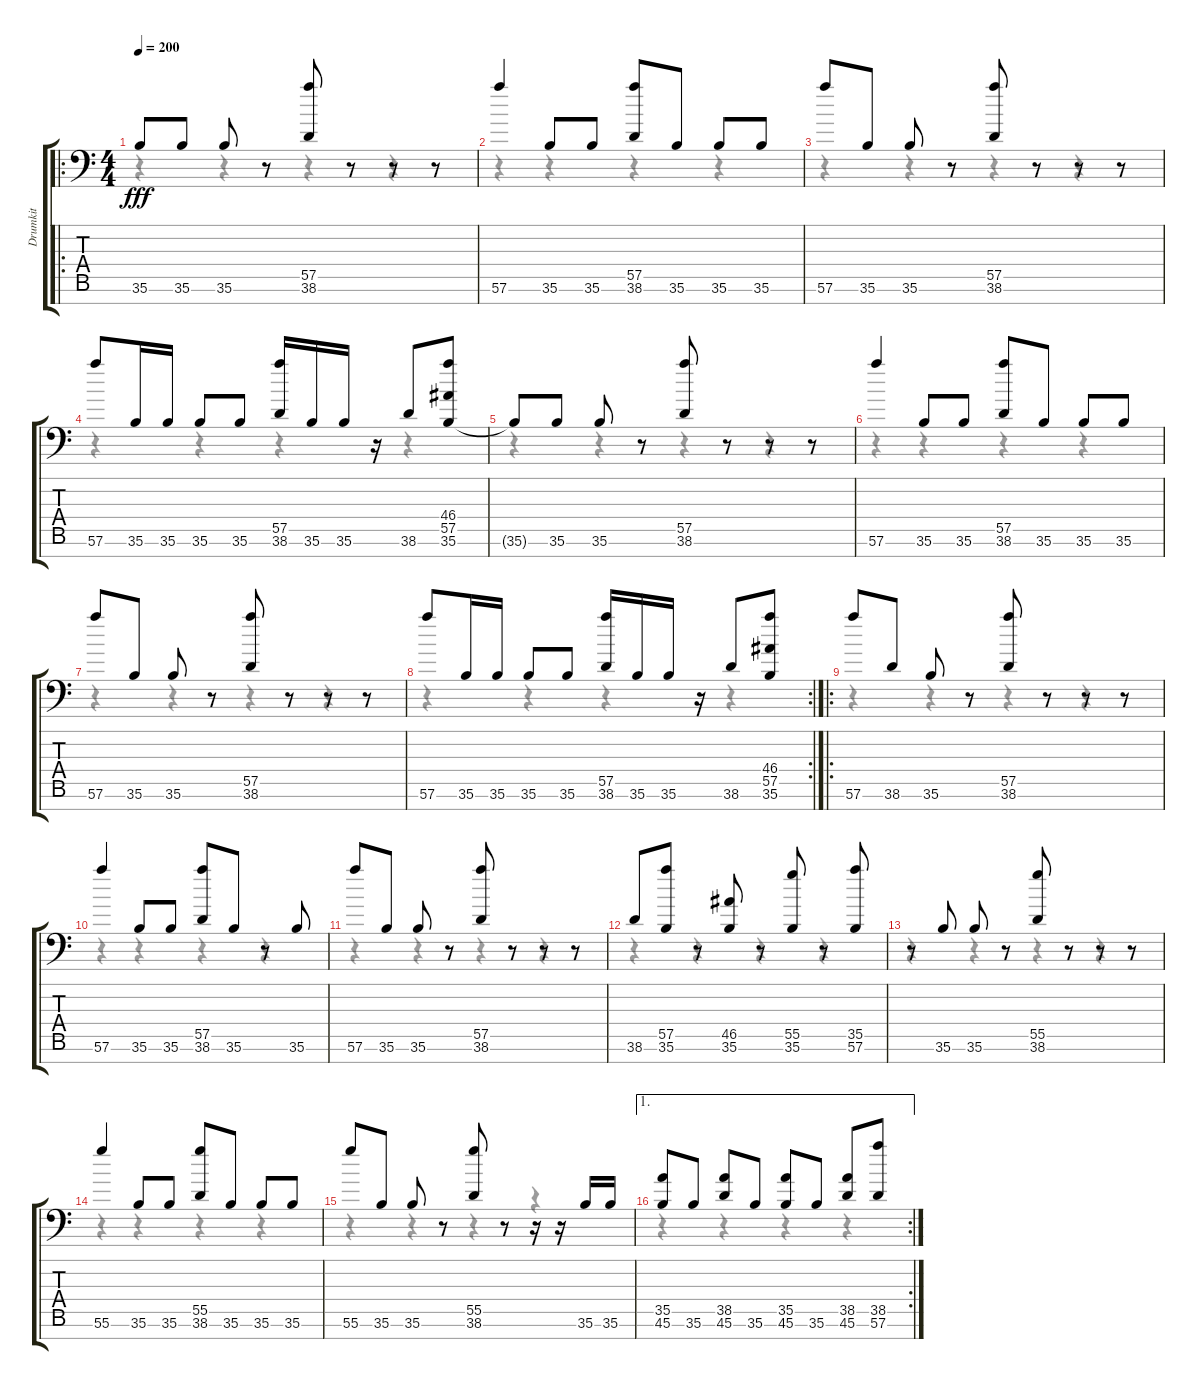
\track ("Drumkit" "Drumkit") {instrument acousticgrandpiano}
\staff {score tabs}
\tuning (C-1 C-1 C-1 C-1 C-1 C-1 C-1) {hide}
\voice
\ro
\ts (4 4)
\tempo 200
\clef f4
\ks c
35.6{t}.8{dy fff} 35.6.8 35.6.8 r.8 (57.5 38.6).8 r.8 r.8 r.8 |
57.6.4 35.6.8 35.6.8 (57.5 38.6).8 35.6.8 35.6.8 35.6.8 |
57.6.8 35.6.8 35.6.8 r.8 (57.5 38.6).8 r.8 r.8 r.8 |
57.6.8 35.6.16 35.6.16 35.6.8 35.6.8 (57.5 38.6).16 35.6.16 35.6.16 r.16 38.6.8 (46.4 57.5 35.6).8 |
35.6{t}.8 35.6.8 35.6.8 r.8 (57.5 38.6).8 r.8 r.8 r.8 |
57.6.4 35.6.8 35.6.8 (57.5 38.6).8 35.6.8 35.6.8 35.6.8 |
57.6.8 35.6.8 35.6.8 r.8 (57.5 38.6).8 r.8 r.8 r.8 |
\rc 2
57.6.8 35.6.16 35.6.16 35.6.8 35.6.8 (57.5 38.6).16 35.6.16 35.6.16 r.16 38.6.8 (46.4 57.5 35.6).8 |
\ro
57.6.8 38.6.8 35.6.8 r.8 (57.5 38.6).8 r.8 r.8 r.8 |
57.6.4 35.6.8 35.6.8 (57.5 38.6).8 35.6.8 r.8 35.6.8 |
57.6.8 35.6.8 35.6.8 r.8 (57.5 38.6).8 r.8 r.8 r.8 |
38.6.8 (57.5 35.6).8 r.8 (46.5 35.6).8 r.8 (55.5 35.6).8 r.8 (35.5 57.6).8 |
r.8 35.6.8 35.6.8 r.8 (55.5 38.6).8 r.8 r.8 r.8 |
55.6.4 35.6.8 35.6.8 (55.5 38.6).8 35.6.8 35.6.8 35.6.8 |
55.6.8 35.6.8 35.6.8 r.8 (55.5 38.6).8 r.8 r.16 r.16 35.6.16 35.6.16 |
\ae 1
\rc 2
(35.5 45.6).8 35.6.8 (38.5 45.6).8 35.6.8 (35.5 45.6).8 35.6.8 (38.5 45.6).8 (38.5 57.6).8
\voice
\clef f4
\ottava regular
\simile none
\ks c
r.4{dy f} r.4 r.4 r.4 |
r.4 r.4 r.4 r.4 |
r.4 r.4 r.4 r.4 |
r.4 r.4 r.4 r.4 |
r.4 r.4 r.4 r.4 |
r.4 r.4 r.4 r.4 |
r.4 r.4 r.4 r.4 |
r.4 r.4 r.4 r.4 |
r.4 r.4 r.4 r.4 |
r.4 r.4 r.4 r.4 |
r.4 r.4 r.4 r.4 |
r.4 r.4 r.4 r.4 |
r.4 r.4 r.4 r.4 |
r.4 r.4 r.4 r.4 |
r.4 r.4 r.4 r.4 |
r.4 r.4 r.4 r.4
